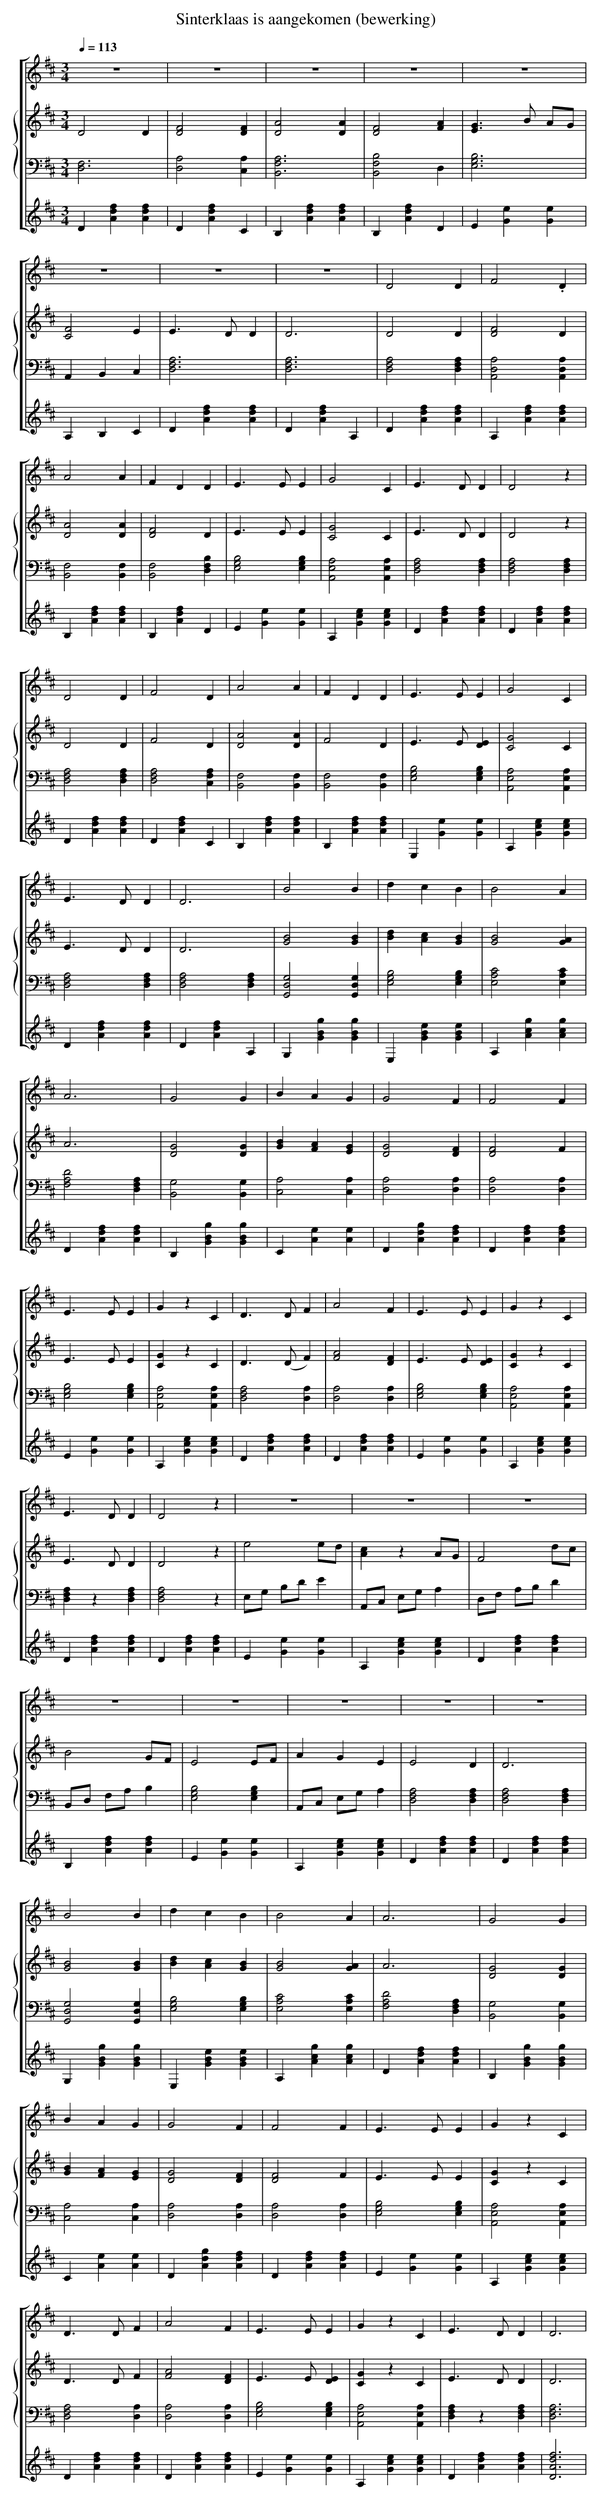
X:1
T:Sinterklaas is aangekomen (bewerking)
%%score [ 1 { 2 | 3 } 4 ]
L:1/4
Q:1/4=113
M:3/4
K:D
V:1 treble
V:2 treble
V:3 bass
V:4 treble
V:1
z3 | z3 | z3 | z3 | z3 |$ z3 | z3 | z3 | D2 D | F2 .D |$ A2 A | F D D | E3/2 E/ E | G2 C |
E3/2 D/ D | D2 z |$ D2 D | F2 D | A2 A | F D D | E3/2 E/ E | G2 C |$ E3/2 D/ D | D3 | B2 B |
d c B | B2 A |$ A3 | G2 G | B A G | G2 F | F2 F |$ E3/2 E/ E | G z C | D3/2 D/ F | A2 F |
E3/2 E/ E | G z C |$ E3/2 D/ D | D2 z | z3 | z3 | z3 |$ z3 | z3 | z3 | z3 | z3 |$ B2 B | d c B |
B2 A | A3 | G2 G |$ B A G | G2 F | F2 F | E3/2 E/ E | G z C |$ D3/2 D/ F | A2 F | E3/2 E/ E |
G z C | E3/2 D/ D | D3 |
V:2
D2 D | [DF]2 [DF] | [DA]2 [DA] | [DF]2 [FA] | [EG]3/2 B/ A/G/ |$ [CF]2 E | E3/2 D/ D | D3 |
D2 D | [DF]2 D |$ [DA]2 [DA] | [DF]2 D | E3/2 E/ E | [CG]2 C | E3/2 D/ D | D2 z |$ D2 D | F2 D |
[DA]2 [DA] | F2 D | E3/2 E/ [DE] | [CG]2 C |$ E3/2 D/ D | D3 | [GB]2 [GB] | [Bd] [Ac] [GB] |
[GB]2 [GA] |$ A3 | [DG]2 [DG] | [GB] [FA] [EG] | [DG]2 [DF] | [DF]2 F |$ E3/2 E/ E | [CG] z C |
D3/2 (D/ F) | [FA]2 [DF] | E3/2 E/ [DE] | [CG] z C |$ E3/2 D/ D | D2 z | e2 e/d/ | [Ac] z A/G/ |
F2 d/c/ |$ B2 G/F/ | E2 E/F/ | A G E | E2 D | D3 |$ [GB]2 [GB] | [Bd] [Ac] [GB] | [GB]2 [GA] |
A3 | [DG]2 [DG] |$ [GB] [FA] [EG] | [DG]2 [DF] | [DF]2 F | E3/2 E/ E | [CG] z C |$ D3/2 D/ F |
[FA]2 [DF] | E3/2 E/ [DE] | [CG] z C | E3/2 D/ D | D3 |
V:3
[D,F,]3 | [D,A,]2 [C,A,] | [B,,F,A,]3 | [B,,F,B,]2 D, | [E,G,B,]3 |$ A,, B,, C, | [D,F,A,]3 |
[D,F,A,]3 | [D,F,A,]2 [D,F,A,] | [A,,D,A,]2 [A,,D,A,] |$ [B,,F,]2 [B,,F,] | [B,,F,]2 [D,F,B,] |
[E,G,B,]2 [E,G,B,] | [A,,E,A,]2 [A,,E,A,] | [D,F,A,]2 [D,F,A,] | [D,F,A,]2 [D,F,A,] |$
[D,F,A,]2 [D,F,A,] | [D,F,A,]2 [C,F,A,] | [B,,F,]2 [B,,F,] | [B,,F,]2 [B,,F,] |
[E,G,B,]2 [E,G,B,] | [A,,E,A,]2 [A,,E,A,] |$ [D,F,A,]2 [D,F,A,] | [D,F,A,]2 [D,F,A,] |
[G,,D,G,]2 [G,,D,G,] | [E,G,B,]2 [E,G,B,] | [E,A,C]2 [E,A,C] |$ [F,A,D]2 [D,F,A,] |
[B,,G,]2 [B,,G,] | [C,A,]2 [C,A,] | [D,A,]2 [D,A,] | [D,A,]2 [D,A,] |$ [E,G,B,]2 [E,G,B,] |
[A,,E,A,]2 [A,,E,A,] | [D,F,A,]2 [D,A,] | [D,A,]2 [D,A,] | [E,G,B,]2 [E,G,B,] |
[A,,E,A,]2 [A,,E,A,] |$ [D,F,A,] z [D,F,A,] | [D,F,A,]2 z | E,/G,/ B,/D/ E | A,,/C,/ E,/G,/ A, |
D,/F,/ A,/B,/ D |$ B,,/D,/ F,/A,/ B, | [E,G,B,]2 [E,G,B,] | A,,/C,/ E,/G,/ A, |
[D,F,A,]2 [D,F,A,] | [D,F,A,]2 [D,F,A,] |$ [G,,D,G,]2 [G,,D,G,] | [E,G,B,]2 [E,G,B,] |
[E,A,C]2 [E,A,C] | [F,A,D]2 [D,F,A,] | [B,,G,]2 [B,,G,] |$ [C,A,]2 [C,A,] | [D,A,]2 [D,A,] |
[D,A,]2 [D,A,] | [E,G,B,]2 [E,G,B,] | [A,,E,A,]2 [A,,E,A,] |$ [D,F,A,]2 [D,A,] | [D,A,]2 [D,A,] |
[E,G,B,]2 [E,G,B,] | [A,,E,A,]2 [A,,E,A,] | [D,F,A,] z [D,F,A,] | [D,F,A,]3 |
V:4
D [Adf] [Adf] | D [Adf] C | B, [Adf] [Adf] | B, [Adf] D | E [Ge] [Ge] |$ A, B, C |
D [Adf] [Adf] | D [Adf] A, | D [Adf] [Adf] | A, [Adf] [Adf] |$ B, [Adf] [Adf] | B, [Adf] D |
E [Ge] [Ge] | A, [Gce] [Gce] | D [Adf] [Adf] | D [Adf] [Adf] |$ D [Adf] [Adf] | D [Adf] C |
B, [Adf] [Adf] | B, [Adf] [Adf] | E, [Ge] [Ge] | A, [Gce] [Gce] |$ D [Adf] [Adf] | D [Adf] A, |
G, [GBg] [GBg] | E, [GBe] [GBe] | A, [Acg] [Acg] |$ D [Adf] [Adf] | B, [GBg] [GBg] | C [Ae] [Ae] |
D [Adg] [Adf] | D [Adf] [Adf] |$ E [Ge] [Ge] | A, [Gce] [Gce] | D [Adf] [Adf] | D [Adf] [Adf] |
E [Ge] [Ge] | A, [Gce] [Gce] |$ D [Adf] [Adf] | D [Adf] [Adf] | E [Ge] [Ge] | A, [Gce] [Gce] |
D [Adf] [Adf] |$ B, [Adf] [Adf] | E [Ge] [Ge] | A, [Gce] [Gce] | D [Adf] [Adf] | D [Adf] [Adf] |$
G, [GBg] [GBg] | E, [GBe] [GBe] | A, [Acg] [Acg] | D [Adf] [Adf] | B, [GBg] [GBg] |$ C [Ae] [Ae] |
D [Adg] [Adf] | D [Adf] [Adf] | E [Ge] [Ge] | A, [Gce] [Gce] |$ D [Adf] [Adf] | D [Adf] [Adf] |
E [Ge] [Ge] | A, [Gce] [Gce] | D [Adf] [Adf] | [DAdf]3 |
